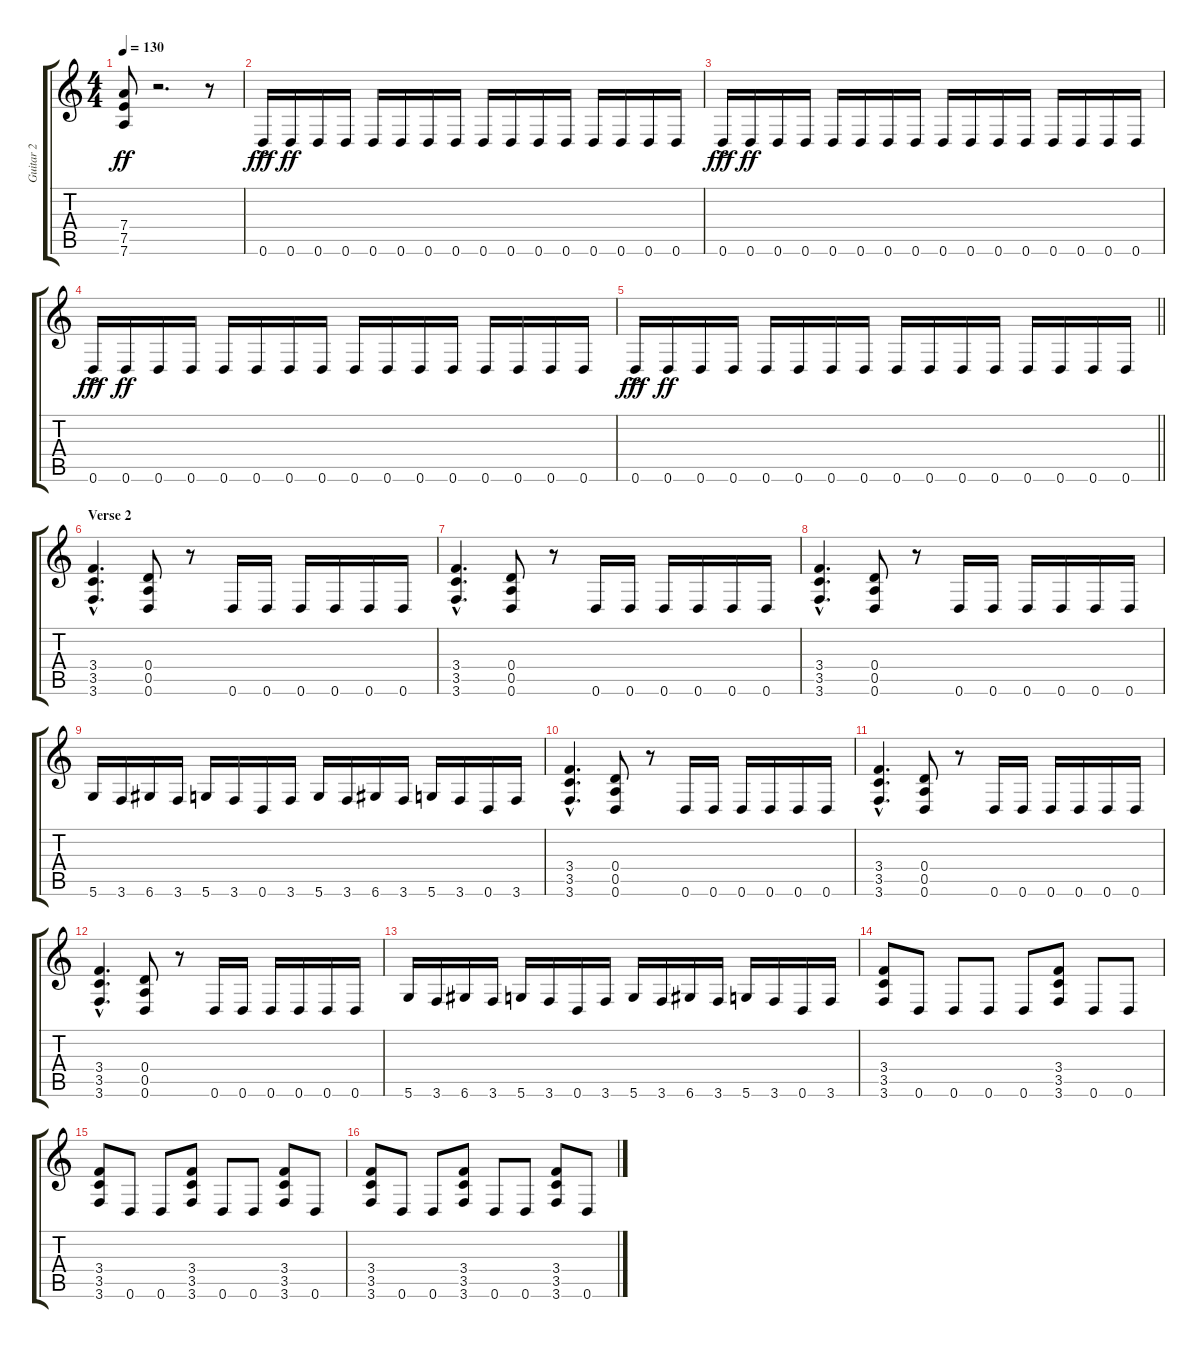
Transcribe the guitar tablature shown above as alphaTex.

\track ("Guitar 2" "Guitar 2") {instrument overdrivenguitar}
\staff {score tabs}
\tuning (E4 B3 G3 D3 A2 D2) {hide}
\ts (4 4)
\tempo 130
\clef g2
\ks c
(7.4 7.5 7.6).8{dy ff} r.2{d} r.8 |
0.6{ac}.16{dy fff} 0.6.16{dy ff} 0.6.16 0.6.16 0.6.16 0.6.16 0.6.16 0.6.16 0.6.16 0.6.16 0.6.16 0.6.16 0.6.16 0.6.16 0.6.16 0.6.16 |
0.6{ac}.16{dy fff} 0.6.16{dy ff} 0.6.16 0.6.16 0.6.16 0.6.16 0.6.16 0.6.16 0.6.16 0.6.16 0.6.16 0.6.16 0.6.16 0.6.16 0.6.16 0.6.16 |
0.6{ac}.16{dy fff} 0.6.16{dy ff} 0.6.16 0.6.16 0.6.16 0.6.16 0.6.16 0.6.16 0.6.16 0.6.16 0.6.16 0.6.16 0.6.16 0.6.16 0.6.16 0.6.16 |
\barLineRight lightlight
0.6{ac}.16{dy fff} 0.6.16{dy ff} 0.6.16 0.6.16 0.6.16 0.6.16 0.6.16 0.6.16 0.6.16 0.6.16 0.6.16 0.6.16 0.6.16 0.6.16 0.6.16 0.6.16 |
\section ("" "Verse 2")
(3.4{hac} 3.5{hac} 3.6{hac}).4{d} (0.4 0.5 0.6).8 r.8 0.6.16 0.6.16 0.6.16 0.6.16 0.6.16 0.6.16 |
(3.4{hac} 3.5{hac} 3.6{hac}).4{d} (0.4 0.5 0.6).8 r.8 0.6.16 0.6.16 0.6.16 0.6.16 0.6.16 0.6.16 |
(3.4{hac} 3.5{hac} 3.6{hac}).4{d} (0.4 0.5 0.6).8 r.8 0.6.16 0.6.16 0.6.16 0.6.16 0.6.16 0.6.16 |
5.6.16 3.6.16 6.6.16 3.6.16 5.6.16 3.6.16 0.6.16 3.6.16 5.6.16 3.6.16 6.6.16 3.6.16 5.6.16 3.6.16 0.6.16 3.6.16 |
(3.4{hac} 3.5{hac} 3.6{hac}).4{d} (0.4 0.5 0.6).8 r.8 0.6.16 0.6.16 0.6.16 0.6.16 0.6.16 0.6.16 |
(3.4{hac} 3.5{hac} 3.6{hac}).4{d} (0.4 0.5 0.6).8 r.8 0.6.16 0.6.16 0.6.16 0.6.16 0.6.16 0.6.16 |
(3.4{hac} 3.5{hac} 3.6{hac}).4{d} (0.4 0.5 0.6).8 r.8 0.6.16 0.6.16 0.6.16 0.6.16 0.6.16 0.6.16 |
5.6.16 3.6.16 6.6.16 3.6.16 5.6.16 3.6.16 0.6.16 3.6.16 5.6.16 3.6.16 6.6.16 3.6.16 5.6.16 3.6.16 0.6.16 3.6.16 |
(3.4 3.5 3.6).8 0.6.8 0.6.8 0.6.8 0.6.8 (3.4 3.5 3.6).8 0.6.8 0.6.8 |
(3.4 3.5 3.6).8 0.6.8 0.6.8 (3.4 3.5 3.6).8 0.6.8 0.6.8 (3.4 3.5 3.6).8 0.6.8 |
(3.4 3.5 3.6).8 0.6.8 0.6.8 (3.4 3.5 3.6).8 0.6.8 0.6.8 (3.4 3.5 3.6).8 0.6.8
